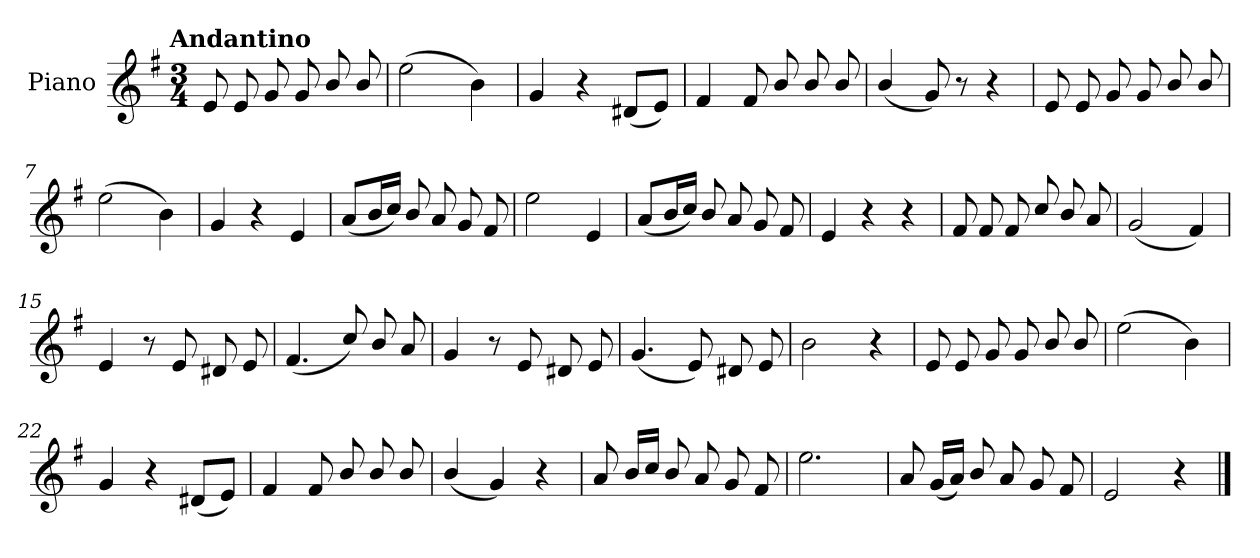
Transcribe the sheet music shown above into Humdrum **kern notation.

**kern
*part1
*staff1
*I"Piano
*I'Pno.
*clefG2
*k[f#]
!!LO:TX:omd:t=Andantino
*M3/4
*MM92
=1
8e/
8e/
8g/
8g/
8b/
8b/
=2
(>2ee\
4b\)
=3
4g/
4r
(<8d#X/L
8e/J)
=4
4f#/
8f#/
8b/
8b/
8b/
=5
(<4b/
8g/)
8r
4r
!!LO:LB:g=z
=6
8e/
8e/
8g/
8g/
8b/
8b/
=7
(>2ee\
4b\)
=8
4g/
4r
4e/
=9
(<8a/L
16b/L
16cc/JJ)
8b/
8a/
8g/
8f#/
=10
2ee\
4e/
=11
(<8a/L
16b/L
16cc/JJ)
8b/
8a/
8g/
8f#/
!!LO:LB:g=z
=12
4e/
4r
4r
=13
8f#/
8f#/
8f#/
8cc/
8b/
8a/
=14
(<2g/
4f#/)
=15
4e/
8r
8e/
8d#X/
8e/
=16
(<4.f#/
8cc/)
8b/
8a/
=17
4g/
8r
8e/
8d#X/
8e/
!!LO:LB:g=z
=18
(<4.g/
8e/)
8d#X/
8e/
=19
2b\
4r
=20
8e/
8e/
8g/
8g/
8b/
8b/
=21
(>2ee\
4b\)
=22
4g/
4r
(<8d#X/L
8e/J)
=23
4f#/
8f#/
8b/
8b/
8b/
!!LO:LB:g=z
=24
(<4b/
4g/)
4r
=25
8a/
16b/LL
16cc/JJ
8b/
8a/
8g/
8f#/
=26
2.ee\
=27
8a/
(<16g/LL
16a/JJ)
8b/
8a/
8g/
8f#/
=28
2e/
4r
==
*-
